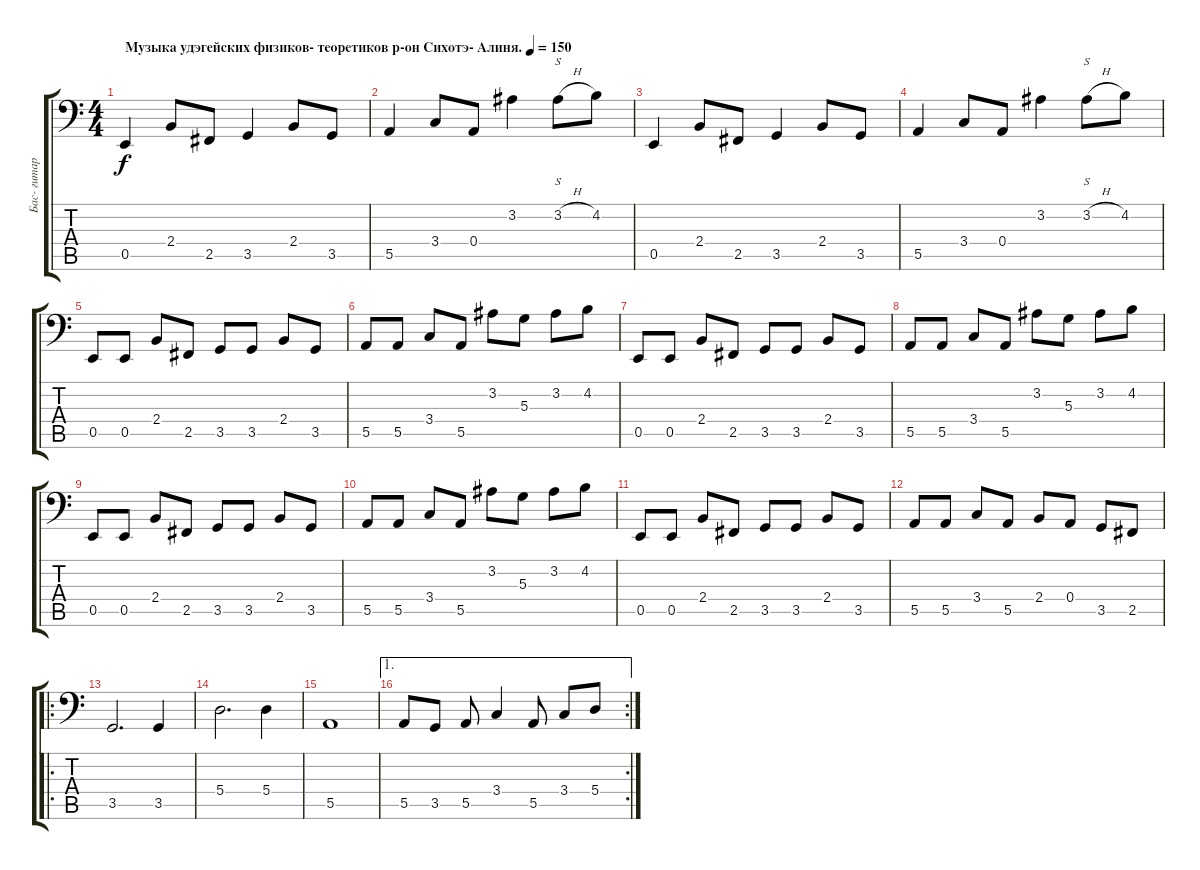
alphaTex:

\track ("Бас- гитара" "Бас- гитар") {instrument electricbassfinger}
\staff {score tabs}
\tuning (C3 G2 D2 A1 E1 B0) {hide}
\ts (4 4)
\tempo (150 "Музыка удэгейских физиков- теоретиков р-он Сихотэ- Алиня.")
\clef f4
\ks c
0.5.4{dy f instrument electricbassfinger} 2.4.8 2.5.8 3.5.4 2.4.8 3.5.8 |
5.5.4 3.4.8 0.4.8 3.2.4 3.2{h}.8{s} 4.2.8 |
0.5.4 2.4.8 2.5.8 3.5.4 2.4.8 3.5.8 |
5.5.4 3.4.8 0.4.8 3.2.4 3.2{h}.8{s} 4.2.8 |
0.5.8 0.5.8 2.4.8 2.5.8 3.5.8 3.5.8 2.4.8 3.5.8 |
5.5.8 5.5.8 3.4.8 5.5.8 3.2.8 5.3.8 3.2.8 4.2.8 |
0.5.8 0.5.8 2.4.8 2.5.8 3.5.8 3.5.8 2.4.8 3.5.8 |
5.5.8 5.5.8 3.4.8 5.5.8 3.2.8 5.3.8 3.2.8 4.2.8 |
0.5.8 0.5.8 2.4.8 2.5.8 3.5.8 3.5.8 2.4.8 3.5.8 |
5.5.8 5.5.8 3.4.8 5.5.8 3.2.8 5.3.8 3.2.8 4.2.8 |
0.5.8 0.5.8 2.4.8 2.5.8 3.5.8 3.5.8 2.4.8 3.5.8 |
5.5.8 5.5.8 3.4.8 5.5.8 2.4.8 0.4.8 3.5.8 2.5.8 |
\ro
3.5.2{d} 3.5.4 |
5.4.2{d} 5.4.4 |
5.5.1 |
\ae 1
\rc 2
5.5.8 3.5.8 5.5.8 3.4.4 5.5.8 3.4.8 5.4.8
